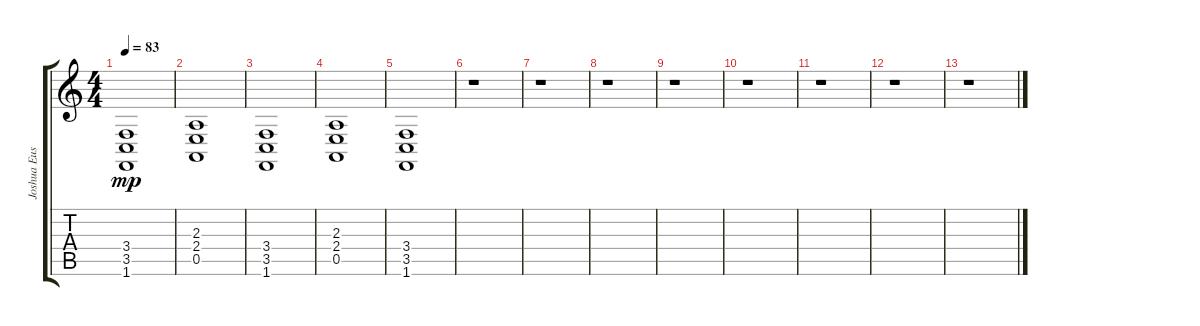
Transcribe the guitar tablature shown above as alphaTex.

\track ("Joshua Eustis" "Joshua Eus") {instrument electricgrandpiano}
\staff {score tabs}
\tuning (E4 B3 G3 D3 A2 E2) {hide}
\ts (4 4)
\tempo 83
\clef g2
\ks c
(3.4 3.5 1.6).1{dy mp} |
(2.3 2.4 0.5).1 |
(3.4 3.5 1.6).1 |
(2.3 2.4 0.5).1 |
(3.4 3.5 1.6).1 |
r.1 |
r.1 |
r.1 |
r.1 |
r.1 |
r.1 |
r.1 |
r.1
